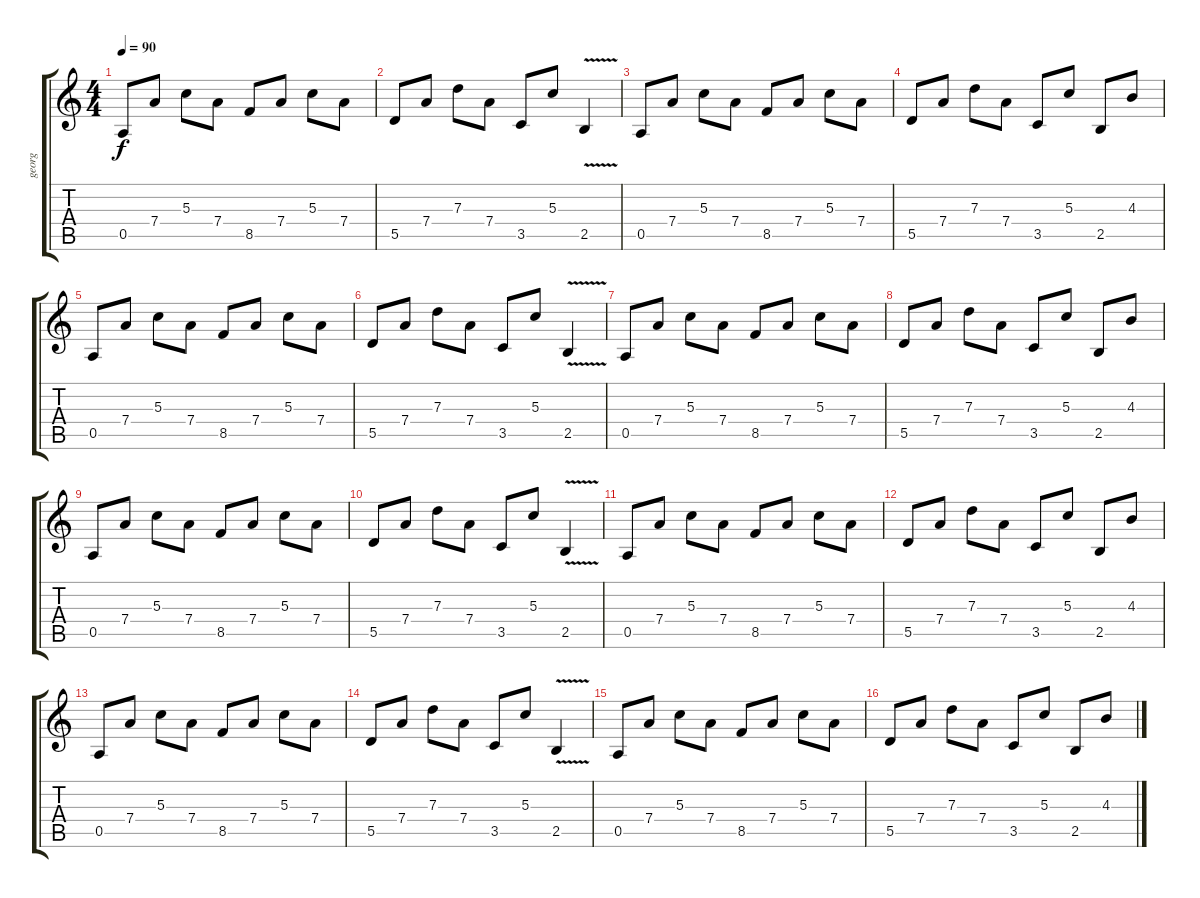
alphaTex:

\track ("georg" "georg") {instrument acousticguitarsteel}
\staff {score tabs}
\tuning (E4 B3 G3 D3 A2 E2) {hide}
\ts (4 4)
\tempo 90
\clef g2
\ks c
0.5.8{dy f} 7.4.8 5.3.8 7.4.8 8.5.8 7.4.8 5.3.8 7.4.8 |
5.5.8 7.4.8 7.3.8 7.4.8 3.5.8 5.3.8 2.5{v}.4 |
0.5.8 7.4.8 5.3.8 7.4.8 8.5.8 7.4.8 5.3.8 7.4.8 |
5.5.8 7.4.8 7.3.8 7.4.8 3.5.8 5.3.8 2.5.8 4.3.8 |
0.5.8 7.4.8 5.3.8 7.4.8 8.5.8 7.4.8 5.3.8 7.4.8 |
5.5.8 7.4.8 7.3.8 7.4.8 3.5.8 5.3.8 2.5{v}.4 |
0.5.8 7.4.8 5.3.8 7.4.8 8.5.8 7.4.8 5.3.8 7.4.8 |
5.5.8 7.4.8 7.3.8 7.4.8 3.5.8 5.3.8 2.5.8 4.3.8 |
0.5.8 7.4.8 5.3.8 7.4.8 8.5.8 7.4.8 5.3.8 7.4.8 |
5.5.8 7.4.8 7.3.8 7.4.8 3.5.8 5.3.8 2.5{v}.4 |
0.5.8 7.4.8 5.3.8 7.4.8 8.5.8 7.4.8 5.3.8 7.4.8 |
5.5.8 7.4.8 7.3.8 7.4.8 3.5.8 5.3.8 2.5.8 4.3.8 |
0.5.8 7.4.8 5.3.8 7.4.8 8.5.8 7.4.8 5.3.8 7.4.8 |
5.5.8 7.4.8 7.3.8 7.4.8 3.5.8 5.3.8 2.5{v}.4 |
0.5.8 7.4.8 5.3.8 7.4.8 8.5.8 7.4.8 5.3.8 7.4.8 |
5.5.8 7.4.8 7.3.8 7.4.8 3.5.8 5.3.8 2.5.8 4.3.8
